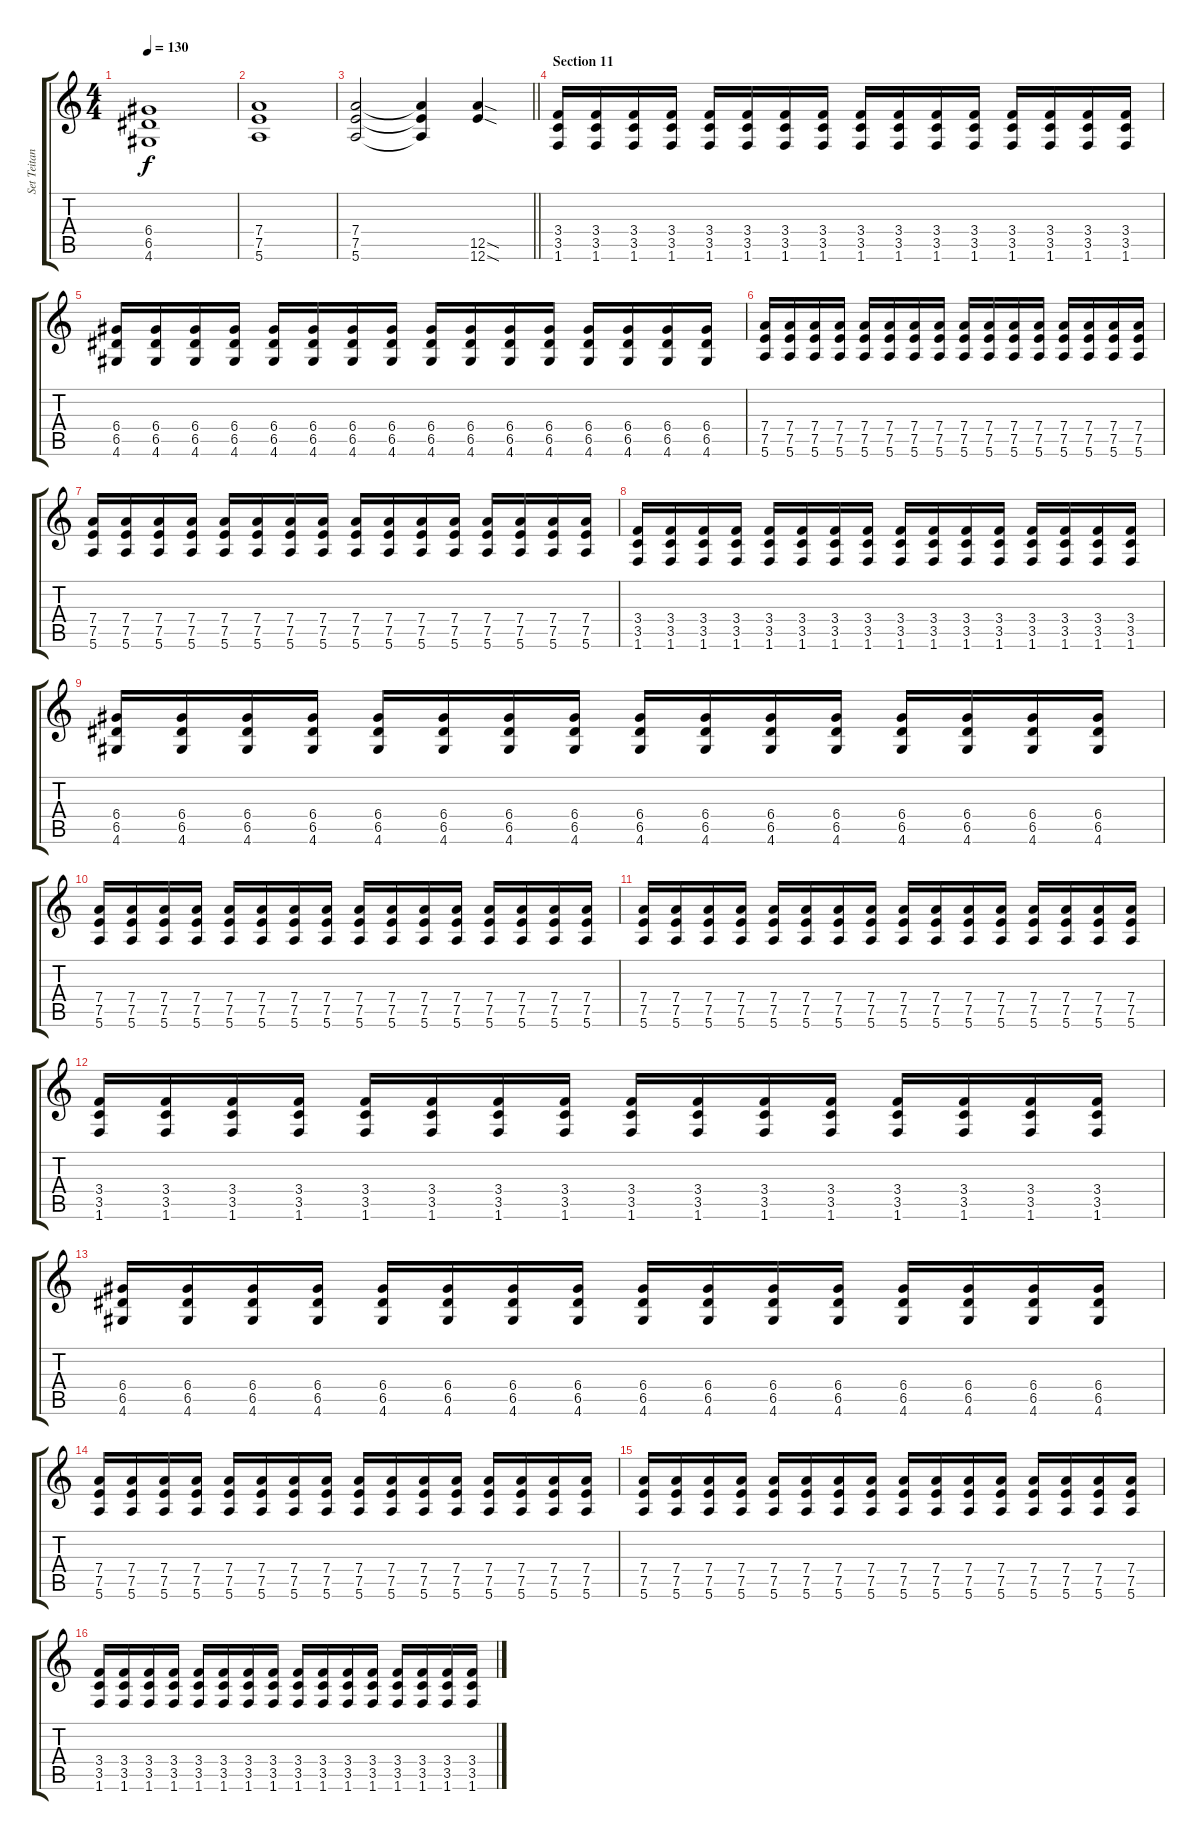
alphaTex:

\track ("Set Teitan" "Set Teitan") {instrument distortionguitar}
\staff {score tabs}
\tuning (E4 B3 G3 D3 A2 E2) {hide}
\ts (4 4)
\tempo 130
\clef g2
\ks c
(6.4 6.5 4.6).1{dy f} |
(7.4 7.5 5.6).1 |
\barLineRight lightlight
(7.4 7.5 5.6).2 (7.4{t} 7.5{t} 5.6{t}).4 (12.5{sod} 12.6{sod}).4 |
\section ("" "Section 11")
(3.4 3.5 1.6).16 (3.4 3.5 1.6).16 (3.4 3.5 1.6).16 (3.4 3.5 1.6).16 (3.4 3.5 1.6).16 (3.4 3.5 1.6).16 (3.4 3.5 1.6).16 (3.4 3.5 1.6).16 (3.4 3.5 1.6).16 (3.4 3.5 1.6).16 (3.4 3.5 1.6).16 (3.4 3.5 1.6).16 (3.4 3.5 1.6).16 (3.4 3.5 1.6).16 (3.4 3.5 1.6).16 (3.4 3.5 1.6).16 |
(6.4 6.5 4.6).16 (6.4 6.5 4.6).16 (6.4 6.5 4.6).16 (6.4 6.5 4.6).16 (6.4 6.5 4.6).16 (6.4 6.5 4.6).16 (6.4 6.5 4.6).16 (6.4 6.5 4.6).16 (6.4 6.5 4.6).16 (6.4 6.5 4.6).16 (6.4 6.5 4.6).16 (6.4 6.5 4.6).16 (6.4 6.5 4.6).16 (6.4 6.5 4.6).16 (6.4 6.5 4.6).16 (6.4 6.5 4.6).16 |
(7.4 7.5 5.6).16 (7.4 7.5 5.6).16 (7.4 7.5 5.6).16 (7.4 7.5 5.6).16 (7.4 7.5 5.6).16 (7.4 7.5 5.6).16 (7.4 7.5 5.6).16 (7.4 7.5 5.6).16 (7.4 7.5 5.6).16 (7.4 7.5 5.6).16 (7.4 7.5 5.6).16 (7.4 7.5 5.6).16 (7.4 7.5 5.6).16 (7.4 7.5 5.6).16 (7.4 7.5 5.6).16 (7.4 7.5 5.6).16 |
(7.4 7.5 5.6).16 (7.4 7.5 5.6).16 (7.4 7.5 5.6).16 (7.4 7.5 5.6).16 (7.4 7.5 5.6).16 (7.4 7.5 5.6).16 (7.4 7.5 5.6).16 (7.4 7.5 5.6).16 (7.4 7.5 5.6).16 (7.4 7.5 5.6).16 (7.4 7.5 5.6).16 (7.4 7.5 5.6).16 (7.4 7.5 5.6).16 (7.4 7.5 5.6).16 (7.4 7.5 5.6).16 (7.4 7.5 5.6).16 |
(3.4 3.5 1.6).16 (3.4 3.5 1.6).16 (3.4 3.5 1.6).16 (3.4 3.5 1.6).16 (3.4 3.5 1.6).16 (3.4 3.5 1.6).16 (3.4 3.5 1.6).16 (3.4 3.5 1.6).16 (3.4 3.5 1.6).16 (3.4 3.5 1.6).16 (3.4 3.5 1.6).16 (3.4 3.5 1.6).16 (3.4 3.5 1.6).16 (3.4 3.5 1.6).16 (3.4 3.5 1.6).16 (3.4 3.5 1.6).16 |
(6.4 6.5 4.6).16 (6.4 6.5 4.6).16 (6.4 6.5 4.6).16 (6.4 6.5 4.6).16 (6.4 6.5 4.6).16 (6.4 6.5 4.6).16 (6.4 6.5 4.6).16 (6.4 6.5 4.6).16 (6.4 6.5 4.6).16 (6.4 6.5 4.6).16 (6.4 6.5 4.6).16 (6.4 6.5 4.6).16 (6.4 6.5 4.6).16 (6.4 6.5 4.6).16 (6.4 6.5 4.6).16 (6.4 6.5 4.6).16 |
(7.4 7.5 5.6).16 (7.4 7.5 5.6).16 (7.4 7.5 5.6).16 (7.4 7.5 5.6).16 (7.4 7.5 5.6).16 (7.4 7.5 5.6).16 (7.4 7.5 5.6).16 (7.4 7.5 5.6).16 (7.4 7.5 5.6).16 (7.4 7.5 5.6).16 (7.4 7.5 5.6).16 (7.4 7.5 5.6).16 (7.4 7.5 5.6).16 (7.4 7.5 5.6).16 (7.4 7.5 5.6).16 (7.4 7.5 5.6).16 |
(7.4 7.5 5.6).16 (7.4 7.5 5.6).16 (7.4 7.5 5.6).16 (7.4 7.5 5.6).16 (7.4 7.5 5.6).16 (7.4 7.5 5.6).16 (7.4 7.5 5.6).16 (7.4 7.5 5.6).16 (7.4 7.5 5.6).16 (7.4 7.5 5.6).16 (7.4 7.5 5.6).16 (7.4 7.5 5.6).16 (7.4 7.5 5.6).16 (7.4 7.5 5.6).16 (7.4 7.5 5.6).16 (7.4 7.5 5.6).16 |
(3.4 3.5 1.6).16 (3.4 3.5 1.6).16 (3.4 3.5 1.6).16 (3.4 3.5 1.6).16 (3.4 3.5 1.6).16 (3.4 3.5 1.6).16 (3.4 3.5 1.6).16 (3.4 3.5 1.6).16 (3.4 3.5 1.6).16 (3.4 3.5 1.6).16 (3.4 3.5 1.6).16 (3.4 3.5 1.6).16 (3.4 3.5 1.6).16 (3.4 3.5 1.6).16 (3.4 3.5 1.6).16 (3.4 3.5 1.6).16 |
(6.4 6.5 4.6).16 (6.4 6.5 4.6).16 (6.4 6.5 4.6).16 (6.4 6.5 4.6).16 (6.4 6.5 4.6).16 (6.4 6.5 4.6).16 (6.4 6.5 4.6).16 (6.4 6.5 4.6).16 (6.4 6.5 4.6).16 (6.4 6.5 4.6).16 (6.4 6.5 4.6).16 (6.4 6.5 4.6).16 (6.4 6.5 4.6).16 (6.4 6.5 4.6).16 (6.4 6.5 4.6).16 (6.4 6.5 4.6).16 |
(7.4 7.5 5.6).16 (7.4 7.5 5.6).16 (7.4 7.5 5.6).16 (7.4 7.5 5.6).16 (7.4 7.5 5.6).16 (7.4 7.5 5.6).16 (7.4 7.5 5.6).16 (7.4 7.5 5.6).16 (7.4 7.5 5.6).16 (7.4 7.5 5.6).16 (7.4 7.5 5.6).16 (7.4 7.5 5.6).16 (7.4 7.5 5.6).16 (7.4 7.5 5.6).16 (7.4 7.5 5.6).16 (7.4 7.5 5.6).16 |
(7.4 7.5 5.6).16 (7.4 7.5 5.6).16 (7.4 7.5 5.6).16 (7.4 7.5 5.6).16 (7.4 7.5 5.6).16 (7.4 7.5 5.6).16 (7.4 7.5 5.6).16 (7.4 7.5 5.6).16 (7.4 7.5 5.6).16 (7.4 7.5 5.6).16 (7.4 7.5 5.6).16 (7.4 7.5 5.6).16 (7.4 7.5 5.6).16 (7.4 7.5 5.6).16 (7.4 7.5 5.6).16 (7.4 7.5 5.6).16 |
(3.4 3.5 1.6).16 (3.4 3.5 1.6).16 (3.4 3.5 1.6).16 (3.4 3.5 1.6).16 (3.4 3.5 1.6).16 (3.4 3.5 1.6).16 (3.4 3.5 1.6).16 (3.4 3.5 1.6).16 (3.4 3.5 1.6).16 (3.4 3.5 1.6).16 (3.4 3.5 1.6).16 (3.4 3.5 1.6).16 (3.4 3.5 1.6).16 (3.4 3.5 1.6).16 (3.4 3.5 1.6).16 (3.4 3.5 1.6).16
